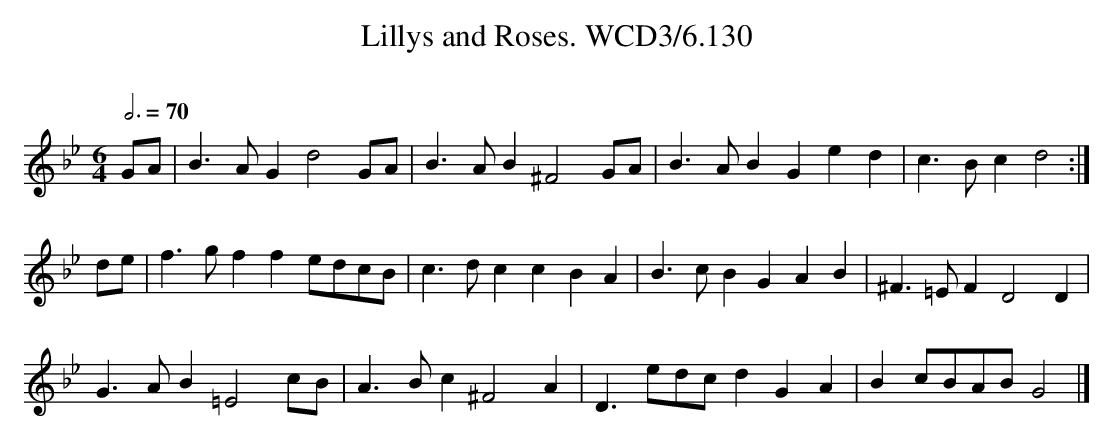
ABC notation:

X:1
T:Lillys and Roses. WCD3/6.130
O:
M:6/4
L:1/Z:vmp.Peter Dunk.2011.from a transcription by Paul Dennant
Q:3/4=70
K:Gm
GA|B3 A G2 d4 GA|B3 A B2 ^F4 GA|B3 A B2 G2 e2 d2|c3 B c2 d4:|
de|f3 g f2 f2 edcB|c3 d c2 c2 B2 A2|B3 c B2 G2 A2 B2|^F3 =E F2 D4 D2|
G3 A B2 =E4 cB|A3 B c2 ^F4 A2|D3 edc d2 G2 A2|B2 cBAB G4|]
